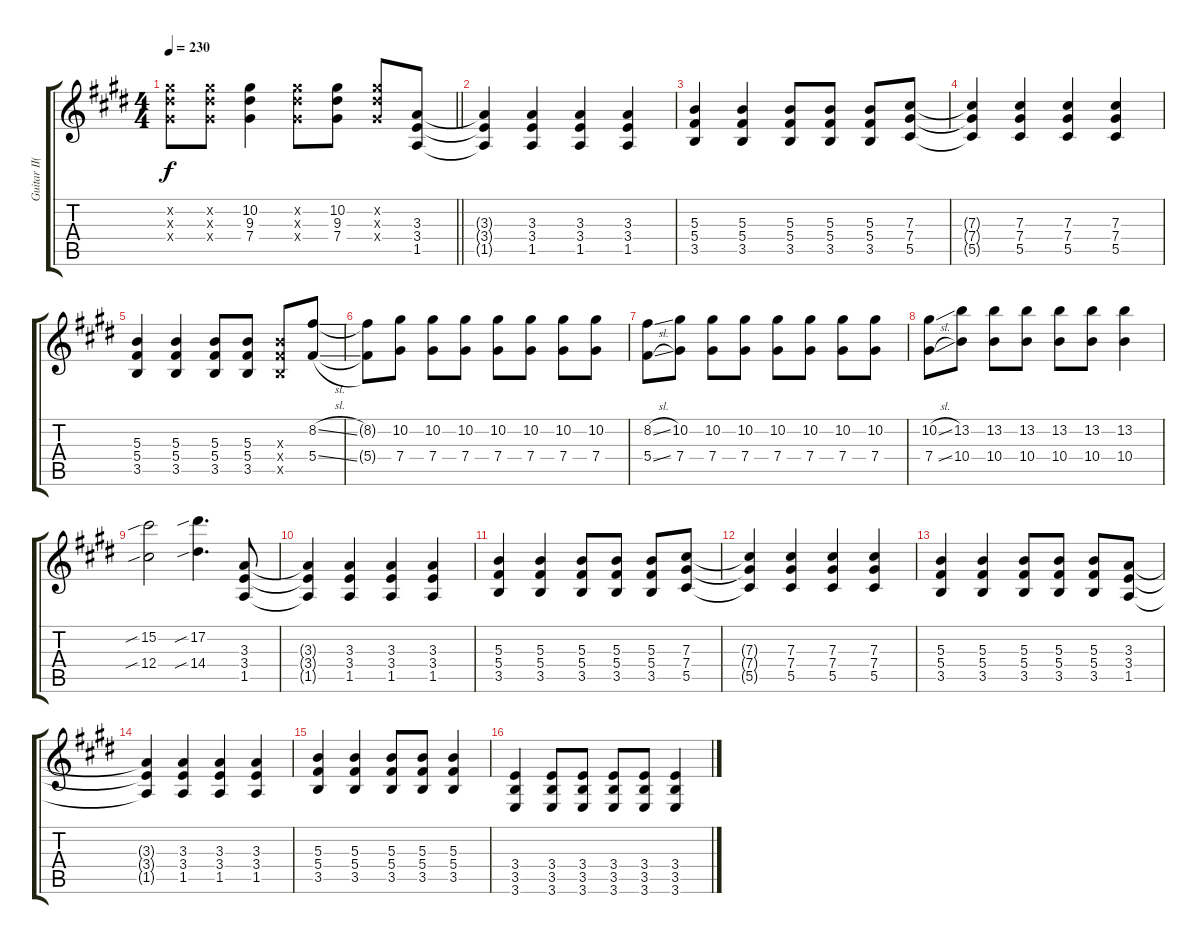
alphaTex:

\track ("Guitar II(柩)" "Guitar II(") {instrument electricguitarclean}
\staff {score tabs}
\tuning (Eb4 Bb3 Gb3 Db3 Ab2 Db2) {hide}
\ts (4 4)
\tempo 230
\clef g2
\barLineRight lightlight
\ks e
(10.2{x} 9.3{x} 7.4{x}).8{dy f} (10.2{x} 9.3{x} 7.4{x}).8 (10.2 9.3 7.4).4 (10.2{x} 9.3{x} 7.4{x}).8 (10.2 9.3 7.4).8 (10.2{x} 9.3{x} 7.4{x}).8 (3.3 3.4 1.5).8 |
(3.3{t} 3.4{t} 1.5{t}).4 (3.3 3.4 1.5).4 (3.3 3.4 1.5).4 (3.3 3.4 1.5).4 |
(5.3 5.4 3.5).4 (5.3 5.4 3.5).4 (5.3 5.4 3.5).8 (5.3 5.4 3.5).8 (5.3 5.4 3.5).8 (7.3 7.4 5.5).8 |
(7.3{t} 7.4{t} 5.5{t}).4 (7.3 7.4 5.5).4 (7.3 7.4 5.5).4 (7.3 7.4 5.5).4 |
(5.3 5.4 3.5).4 (5.3 5.4 3.5).4 (5.3 5.4 3.5).8 (5.3 5.4 3.5).8 (5.3{x} 5.4{x} 3.5{x}).8 (8.2{sl} 5.4{sl}).8 |
(8.2{t} 5.4{t}).8 (10.2 7.4).8 (10.2 7.4).8 (10.2 7.4).8 (10.2 7.4).8 (10.2 7.4).8 (10.2 7.4).8 (10.2 7.4).8 |
(8.2{sl} 5.4{sl}).8 (10.2 7.4).8 (10.2 7.4).8 (10.2 7.4).8 (10.2 7.4).8 (10.2 7.4).8 (10.2 7.4).8 (10.2 7.4).8 |
(10.2{sl} 7.4{sl}).8 (13.2 10.4).8 (13.2 10.4).8 (13.2 10.4).8 (13.2 10.4).8 (13.2 10.4).8 (13.2 10.4).4 |
(15.2{sib} 12.4{sib}).2 (17.2{sib} 14.4{sib}).4{d} (3.3 3.4 1.5).8 |
(3.3{t} 3.4{t} 1.5{t}).4 (3.3 3.4 1.5).4 (3.3 3.4 1.5).4 (3.3 3.4 1.5).4 |
(5.3 5.4 3.5).4 (5.3 5.4 3.5).4 (5.3 5.4 3.5).8 (5.3 5.4 3.5).8 (5.3 5.4 3.5).8 (7.3 7.4 5.5).8 |
(7.3{t} 7.4{t} 5.5{t}).4 (7.3 7.4 5.5).4 (7.3 7.4 5.5).4 (7.3 7.4 5.5).4 |
(5.3 5.4 3.5).4 (5.3 5.4 3.5).4 (5.3 5.4 3.5).8 (5.3 5.4 3.5).8 (5.3 5.4 3.5).8 (3.3 3.4 1.5).8 |
(3.3{t} 3.4{t} 1.5{t}).4 (3.3 3.4 1.5).4 (3.3 3.4 1.5).4 (3.3 3.4 1.5).4 |
(5.3 5.4 3.5).4 (5.3 5.4 3.5).4 (5.3 5.4 3.5).8 (5.3 5.4 3.5).8 (5.3 5.4 3.5).4 |
(3.4 3.5 3.6).4 (3.4 3.5 3.6).8 (3.4 3.5 3.6).8 (3.4 3.5 3.6).8 (3.4 3.5 3.6).8 (3.4 3.5 3.6).4
